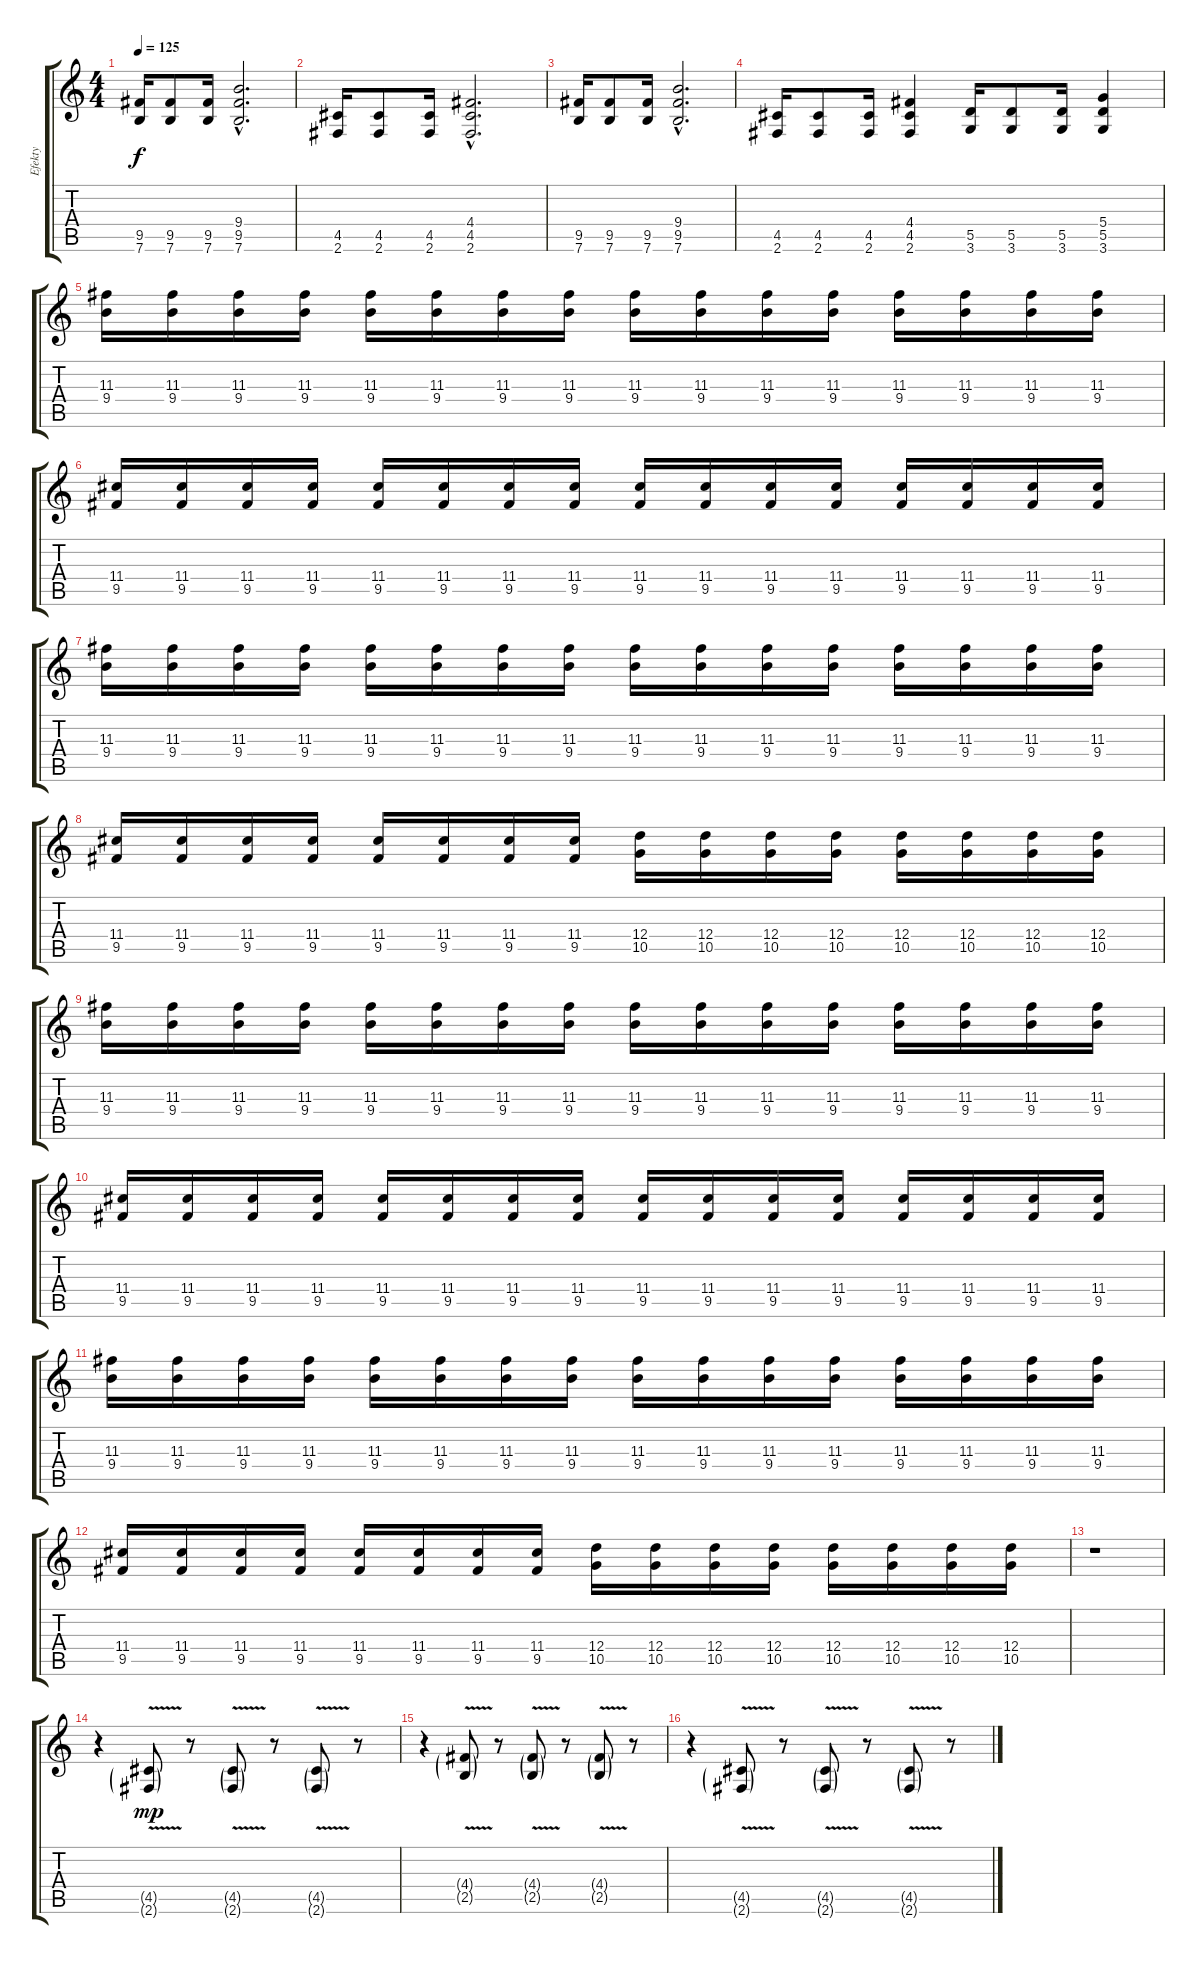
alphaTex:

\track ("Efekty" "Efekty") {instrument distortionguitar}
\staff {score tabs}
\tuning (E4 B3 G3 D3 A2 E2) {hide}
\ts (4 4)
\tempo 125
\clef g2
\ks c
(9.5 7.6).16{dy f} (9.5 7.6).8 (9.5 7.6).16 (9.4{hac} 9.5{hac} 7.6{hac}).2{d} |
(4.5 2.6).16 (4.5 2.6).8 (4.5 2.6).16 (4.4{hac} 4.5{hac} 2.6{hac}).2{d} |
(9.5 7.6).16 (9.5 7.6).8 (9.5 7.6).16 (9.4{hac} 9.5{hac} 7.6{hac}).2{d} |
(4.5 2.6).16 (4.5 2.6).8 (4.5 2.6).16 (4.4 4.5 2.6).4 (5.5 3.6).16 (5.5 3.6).8 (5.5 3.6).16 (5.4 5.5 3.6).4 |
(11.3 9.4).16 (11.3 9.4).16 (11.3 9.4).16 (11.3 9.4).16 (11.3 9.4).16 (11.3 9.4).16 (11.3 9.4).16 (11.3 9.4).16 (11.3 9.4).16 (11.3 9.4).16 (11.3 9.4).16 (11.3 9.4).16 (11.3 9.4).16 (11.3 9.4).16 (11.3 9.4).16 (11.3 9.4).16 |
(11.4 9.5).16 (11.4 9.5).16 (11.4 9.5).16 (11.4 9.5).16 (11.4 9.5).16 (11.4 9.5).16 (11.4 9.5).16 (11.4 9.5).16 (11.4 9.5).16 (11.4 9.5).16 (11.4 9.5).16 (11.4 9.5).16 (11.4 9.5).16 (11.4 9.5).16 (11.4 9.5).16 (11.4 9.5).16 |
(11.3 9.4).16 (11.3 9.4).16 (11.3 9.4).16 (11.3 9.4).16 (11.3 9.4).16 (11.3 9.4).16 (11.3 9.4).16 (11.3 9.4).16 (11.3 9.4).16 (11.3 9.4).16 (11.3 9.4).16 (11.3 9.4).16 (11.3 9.4).16 (11.3 9.4).16 (11.3 9.4).16 (11.3 9.4).16 |
(11.4 9.5).16 (11.4 9.5).16 (11.4 9.5).16 (11.4 9.5).16 (11.4 9.5).16 (11.4 9.5).16 (11.4 9.5).16 (11.4 9.5).16 (12.4 10.5).16 (12.4 10.5).16 (12.4 10.5).16 (12.4 10.5).16 (12.4 10.5).16 (12.4 10.5).16 (12.4 10.5).16 (12.4 10.5).16 |
(11.3 9.4).16 (11.3 9.4).16 (11.3 9.4).16 (11.3 9.4).16 (11.3 9.4).16 (11.3 9.4).16 (11.3 9.4).16 (11.3 9.4).16 (11.3 9.4).16 (11.3 9.4).16 (11.3 9.4).16 (11.3 9.4).16 (11.3 9.4).16 (11.3 9.4).16 (11.3 9.4).16 (11.3 9.4).16 |
(11.4 9.5).16 (11.4 9.5).16 (11.4 9.5).16 (11.4 9.5).16 (11.4 9.5).16 (11.4 9.5).16 (11.4 9.5).16 (11.4 9.5).16 (11.4 9.5).16 (11.4 9.5).16 (11.4 9.5).16 (11.4 9.5).16 (11.4 9.5).16 (11.4 9.5).16 (11.4 9.5).16 (11.4 9.5).16 |
(11.3 9.4).16 (11.3 9.4).16 (11.3 9.4).16 (11.3 9.4).16 (11.3 9.4).16 (11.3 9.4).16 (11.3 9.4).16 (11.3 9.4).16 (11.3 9.4).16 (11.3 9.4).16 (11.3 9.4).16 (11.3 9.4).16 (11.3 9.4).16 (11.3 9.4).16 (11.3 9.4).16 (11.3 9.4).16 |
(11.4 9.5).16 (11.4 9.5).16 (11.4 9.5).16 (11.4 9.5).16 (11.4 9.5).16 (11.4 9.5).16 (11.4 9.5).16 (11.4 9.5).16 (12.4 10.5).16 (12.4 10.5).16 (12.4 10.5).16 (12.4 10.5).16 (12.4 10.5).16 (12.4 10.5).16 (12.4 10.5).16 (12.4 10.5).16 |
r.1 |
r.4{instrument electricguitarclean} (4.5{v g} 2.6{v g}).8{dy mp volume 12 instrument electricguitarclean} r.8 (4.5{v g} 2.6{v g}).8{volume 10 instrument electricguitarclean} r.8 (4.5{v g} 2.6{v g}).8{volume 7 instrument electricguitarclean} r.8 |
r.4{instrument electricguitarclean} (4.4{v g} 2.5{v g}).8{volume 12 instrument electricguitarclean} r.8 (4.4{v g} 2.5{v g}).8{volume 10 instrument electricguitarclean} r.8 (4.4{v g} 2.5{v g}).8{volume 7 instrument electricguitarclean} r.8 |
r.4{instrument electricguitarclean} (4.5{v g} 2.6{v g}).8{volume 12 instrument electricguitarclean} r.8 (4.5{v g} 2.6{v g}).8{volume 10 instrument electricguitarclean} r.8 (4.5{v g} 2.6{v g}).8{volume 7 instrument electricguitarclean} r.8
